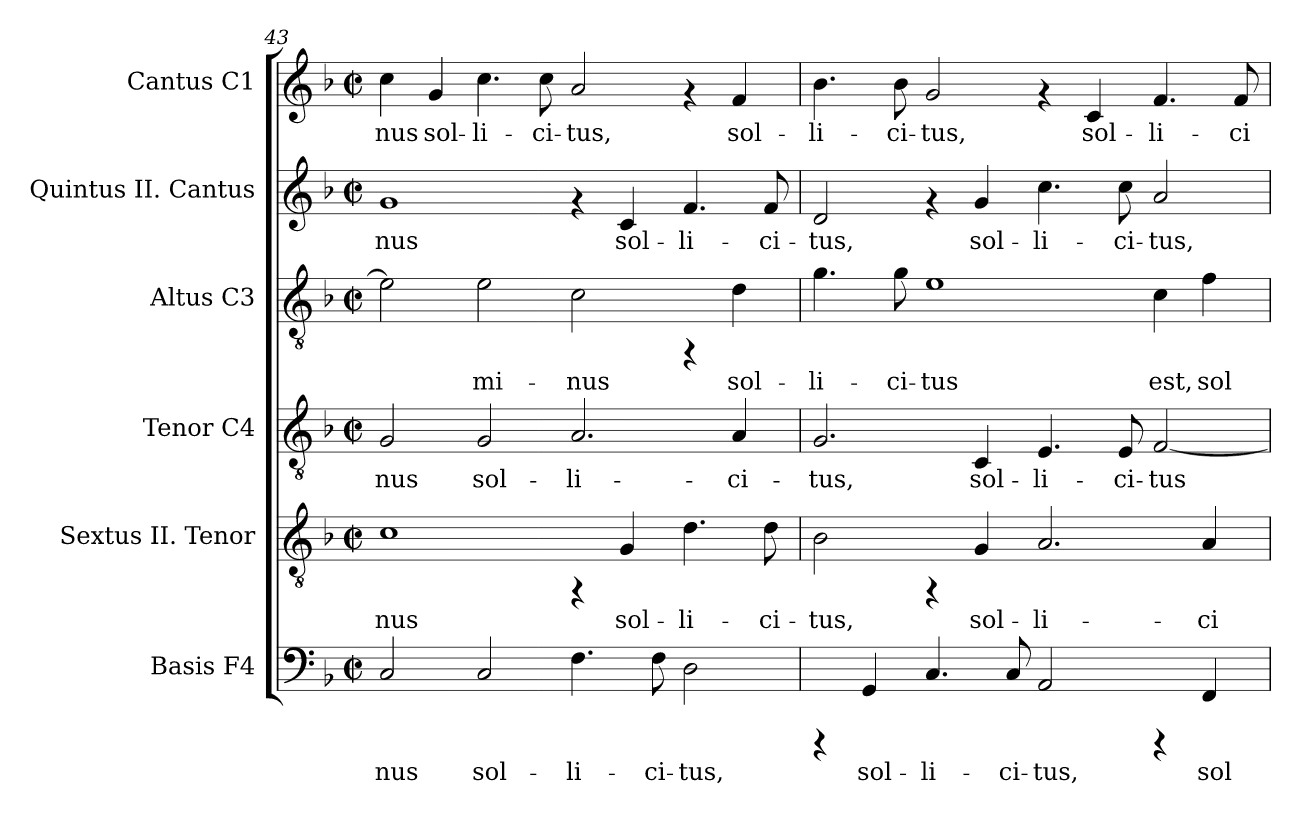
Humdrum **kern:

**kern	**text	**kern	**text	**kern	**text	**kern	**text	**kern	**text	**kern	**text
*part6	*part6	*part5	*part5	*part4	*part4	*part3	*part3	*part2	*part2	*part1	*part1
*staff6	*staff6	*staff5	*staff5	*staff4	*staff4	*staff3	*staff3	*staff2	*staff2	*staff1	*staff1
*I"Basis  F4	*	*I"Sextus  II. Tenor	*	*I"Tenor  C4	*	*I"Altus  C3	*	*I"Quintus  II. Cantus	*	*I"Cantus  C1	*
*I'B	*	*	*	*I'T	*	*I'A	*	*	*	*I'C	*
*clefF4	*	*clefGv2	*	*clefGv2	*	*clefGv2	*	*clefG2	*	*clefG2	*
*k[b-]	*	*k[b-]	*	*k[b-]	*	*k[b-]	*	*k[b-]	*	*k[b-]	*
*F:	*	*F:	*	*F:	*	*F:	*	*F:	*	*F:	*
*M2/2	*	*M2/2	*	*M2/2	*	*M2/2	*	*M2/2	*	*M2/2	*
*met(c|)	*	*met(c|)	*	*met(c|)	*	*met(c|)	*	*met(c|)	*	*met(c|)	*
=43	=43	=43	=43	=43	=43	=43	=43	=43	=43	=43	=43
!	!LO:LY:b:cj	!	!LO:LY:b:rj	!	!LO:LY:b:cj	!	!LO:LY:b:cj	!	!LO:LY:b:cj	!	!LO:LY:b:cj
2C/	-nus	1c	-nus	2G/	-nus	2e\]	--	1g	-nus	4cc\	-nus
!	!	!	!	!	!	!	!	!	!	!	!LO:LY:b:cj
.	.	.	.	.	.	.	.	.	.	4g/	sol-
!	!LO:LY:b:cj	!	!	!	!LO:LY:b:cj	!	!LO:LY:b:cj	!	!	!	!LO:LY:b:cj
2C/	sol-	.	.	2G/	sol-	2e\	-mi-	.	.	4.cc\	-li-
!	!	!	!	!	!	!	!	!	!	!	!LO:LY:b:cj
.	.	.	.	.	.	.	.	.	.	8cc\	-ci-
!	!LO:LY:b:cj	!	!	!	!LO:LY:b:cj	!	!LO:LY:b:cj	!	!	!	!LO:LY:b:cj
4.F\	-li-	4rFF	.	2.A/	-li-	2c\	-nus	4rf	.	2a/	-tus,
!	!	!	!LO:LY:b:rj	!	!	!	!	!	!LO:LY:b:cj	!	!
.	.	4G/	sol-	.	.	.	.	4c/	sol-	.	.
!	!LO:LY:b:cj	!	!	!	!	!	!	!	!	!	!
8F\	-ci-	.	.	.	.	.	.	.	.	.	.
!	!LO:LY:b:cj	!	!LO:LY:b:rj	!	!	!	!	!	!LO:LY:b:cj	!	!
2D\	-tus,	4.d\	-li-	.	.	4rFF	.	4.f/	-li-	4rf	.
!	!	!	!	!	!LO:LY:b:cj	!	!LO:LY:b:cj	!	!	!	!LO:LY:b:cj
.	.	.	.	4A/	-ci-	4d\	sol-	.	.	4f/	sol-
!	!	!	!LO:LY:b:rj	!	!	!	!	!	!LO:LY:b:cj	!	!
.	.	8d\	-ci-	.	.	.	.	8f/	-ci-	.	.
=44	=44	=44	=44	=44	=44	=44	=44	=44	=44	=44	=44
!	!	!	!LO:LY:b:rj	!	!LO:LY:b:cj	!	!LO:LY:b:cj	!	!LO:LY:b:cj	!	!LO:LY:b:cj
4rCCC	.	2B-\	-tus,	2.G/	-tus,	4.g\	-li-	2d/	-tus,	4.b-\	-li-
!	!LO:LY:b:cj	!	!	!	!	!	!	!	!	!	!
4GG/	sol-	.	.	.	.	.	.	.	.	.	.
!	!	!	!	!	!	!	!LO:LY:b:cj	!	!	!	!LO:LY:b:cj
.	.	.	.	.	.	8g\	-ci-	.	.	8b-\	-ci-
!	!LO:LY:b:cj	!	!	!	!	!	!LO:LY:b:cj	!	!	!	!LO:LY:b:cj
4.C/	-li-	4rFF	.	.	.	1e	-tus	4rf	.	2g/	-tus,
!	!	!	!LO:LY:b:rj	!	!LO:LY:b:cj	!	!	!	!LO:LY:b:cj	!	!
.	.	4G/	sol-	4C/	sol-	.	.	4g/	sol-	.	.
!	!LO:LY:b:cj	!	!	!	!	!	!	!	!	!	!
8C/	-ci-	.	.	.	.	.	.	.	.	.	.
!	!LO:LY:b:cj	!	!LO:LY:b:rj	!	!LO:LY:b:cj	!	!	!	!LO:LY:b:cj	!	!
2AA/	-tus,	2.A/	-li-	4.E/	-li-	.	.	4.cc\	-li-	4rf	.
!	!	!	!	!	!	!	!	!	!	!	!LO:LY:b:cj
.	.	.	.	.	.	.	.	.	.	4c/	sol-
!	!	!	!	!	!LO:LY:b:cj	!	!	!	!LO:LY:b:cj	!	!
.	.	.	.	8E/	-ci-	.	.	8cc\	-ci-	.	.
!	!	!	!	!	!LO:LY:b:cj	!	!LO:LY:b:cj	!	!LO:LY:b:cj	!	!LO:LY:b:cj
4rCCC	.	.	.	[<2F/	-tus	4c\	est,	2a/	-tus,	4.f/	-li-
!	!LO:LY:b:cj	!	!LO:LY:b:rj	!	!	!	!LO:LY:b:cj	!	!	!	!
4FF/	sol-	4A/	-ci-	.	.	4f\	sol-	.	.	.	.
!	!	!	!	!	!	!	!	!	!	!	!LO:LY:b:cj
.	.	.	.	.	.	.	.	.	.	8f/	-ci-
=	=	=	=	=	=	=	=	=	=	=	=
*-	*-	*-	*-	*-	*-	*-	*-	*-	*-	*-	*-
